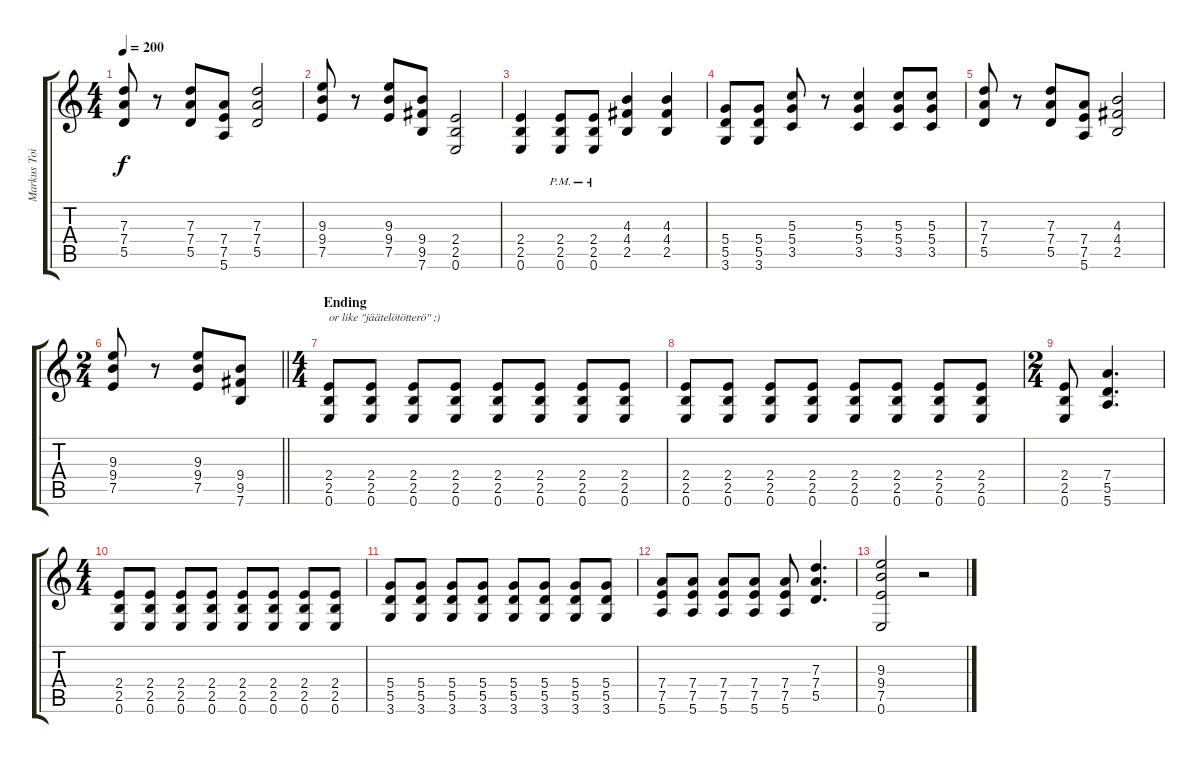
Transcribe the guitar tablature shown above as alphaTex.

\track ("Markus Toivonen" "Markus Toi") {instrument distortionguitar}
\staff {score tabs}
\tuning (E4 B3 G3 D3 A2 E2) {hide}
\ts (4 4)
\tempo 200
\clef g2
\ks c
(7.3 7.4 5.5).8{dy f} r.8 (7.3 7.4 5.5).8 (7.4 7.5 5.6).8 (7.3 7.4 5.5).2 |
(9.3 9.4 7.5).8 r.8 (9.3 9.4 7.5).8 (9.4 9.5 7.6).8 (2.4 2.5 0.6).2 |
(2.4 2.5 0.6).4 (2.4{pm} 2.5{pm} 0.6{pm}).8 (2.4{pm} 2.5{pm} 0.6{pm}).8 (4.3 4.4 2.5).4 (4.3 4.4 2.5).4 |
(5.4 5.5 3.6).8 (5.4 5.5 3.6).8 (5.3 5.4 3.5).8 r.8 (5.3 5.4 3.5).4 (5.3 5.4 3.5).8 (5.3 5.4 3.5).8 |
(7.3 7.4 5.5).8 r.8 (7.3 7.4 5.5).8 (7.4 7.5 5.6).8 (4.3 4.4 2.5).2 |
\ts (2 4)
\barLineRight lightlight
(9.3 9.4 7.5).8 r.8 (9.3 9.4 7.5).8 (9.4 9.5 7.6).8 |
\ts (4 4)
\section ("" "Ending")
(2.4 2.5 0.6).8{txt "or like \"jäätelötötterö\" ;)"} (2.4 2.5 0.6).8 (2.4 2.5 0.6).8 (2.4 2.5 0.6).8 (2.4 2.5 0.6).8 (2.4 2.5 0.6).8 (2.4 2.5 0.6).8 (2.4 2.5 0.6).8 |
(2.4 2.5 0.6).8 (2.4 2.5 0.6).8 (2.4 2.5 0.6).8 (2.4 2.5 0.6).8 (2.4 2.5 0.6).8 (2.4 2.5 0.6).8 (2.4 2.5 0.6).8 (2.4 2.5 0.6).8 |
\ts (2 4)
(2.4 2.5 0.6).8 (7.4 5.5 5.6).4{d} |
\ts (4 4)
(2.4 2.5 0.6).8 (2.4 2.5 0.6).8 (2.4 2.5 0.6).8 (2.4 2.5 0.6).8 (2.4 2.5 0.6).8 (2.4 2.5 0.6).8 (2.4 2.5 0.6).8 (2.4 2.5 0.6).8 |
(5.4 5.5 3.6).8 (5.4 5.5 3.6).8 (5.4 5.5 3.6).8 (5.4 5.5 3.6).8 (5.4 5.5 3.6).8 (5.4 5.5 3.6).8 (5.4 5.5 3.6).8 (5.4 5.5 3.6).8 |
(7.4 7.5 5.6).8 (7.4 7.5 5.6).8 (7.4 7.5 5.6).8 (7.4 7.5 5.6).8 (7.4 7.5 5.6).8 (7.3 7.4 5.5).4{d} |
(9.3 9.4 7.5 0.6).2 r.2
